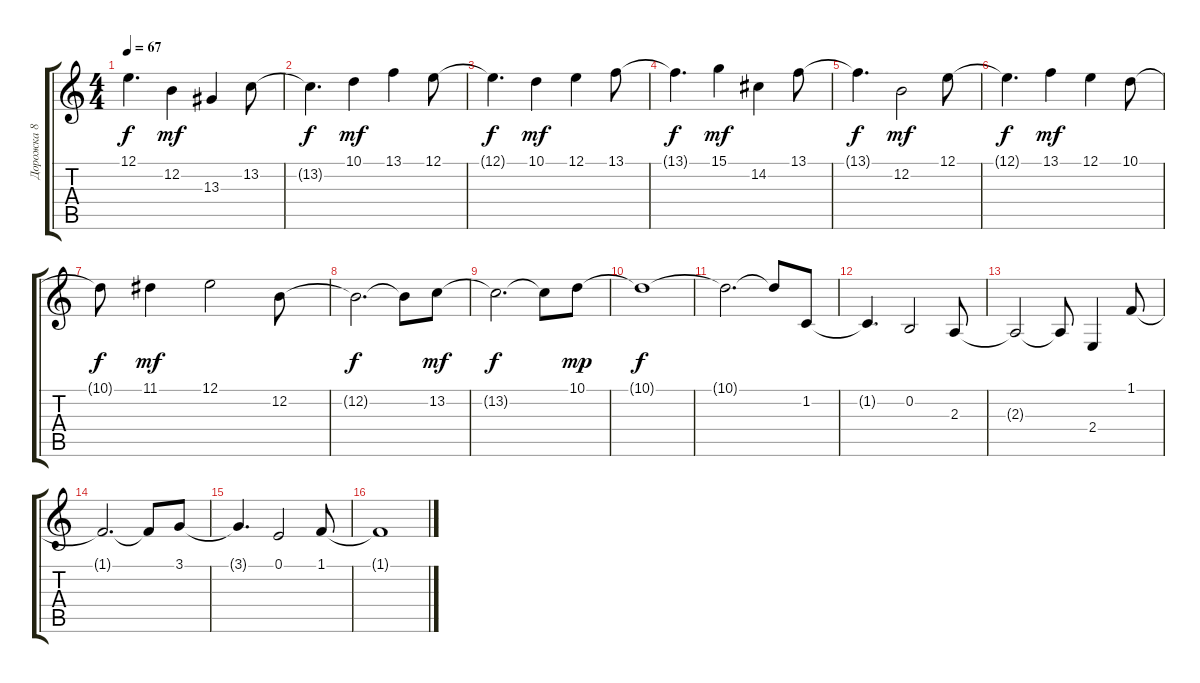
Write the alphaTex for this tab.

\track ("Дорожка 8" "Дорожка 8") {instrument synthvoice}
\staff {score tabs}
\tuning (E4 B3 G3 D3 A2 E2) {hide}
\ts (4 4)
\tempo 67
\clef g2
\ks c
12.1{t}.4{d dy f} 12.2.4{dy mf} 13.3.4 13.2.8 |
13.2{t}.4{d dy f} 10.1.4{dy mf} 13.1.4 12.1.8 |
12.1{t}.4{d dy f} 10.1.4{dy mf} 12.1.4 13.1.8 |
13.1{t}.4{d dy f} 15.1.4{dy mf} 14.2.4 13.1.8 |
13.1{t}.4{d dy f} 12.2.2{dy mf} 12.1.8 |
12.1{t}.4{d dy f} 13.1.4{dy mf} 12.1.4 10.1.8 |
10.1{t}.8{dy f} 11.1.4{dy mf} 12.1.2 12.2.8 |
12.2{t}.2{d dy f} 12.2{t}.8 13.2.8{dy mf} |
13.2{t}.2{d dy f} 13.2{t}.8 10.1.8{dy mp} |
10.1{t}.1{dy f} |
10.1{t}.2{d} 10.1{t}.8 1.2.8 |
1.2{t}.4{d} 0.2.2 2.3.8 |
2.3{t}.2 2.3{t}.8 2.4.4 1.1.8 |
1.1{t}.2{d} 1.1{t}.8 3.1.8 |
3.1{t}.4{d} 0.1.2 1.1.8 |
1.1{t}.1
